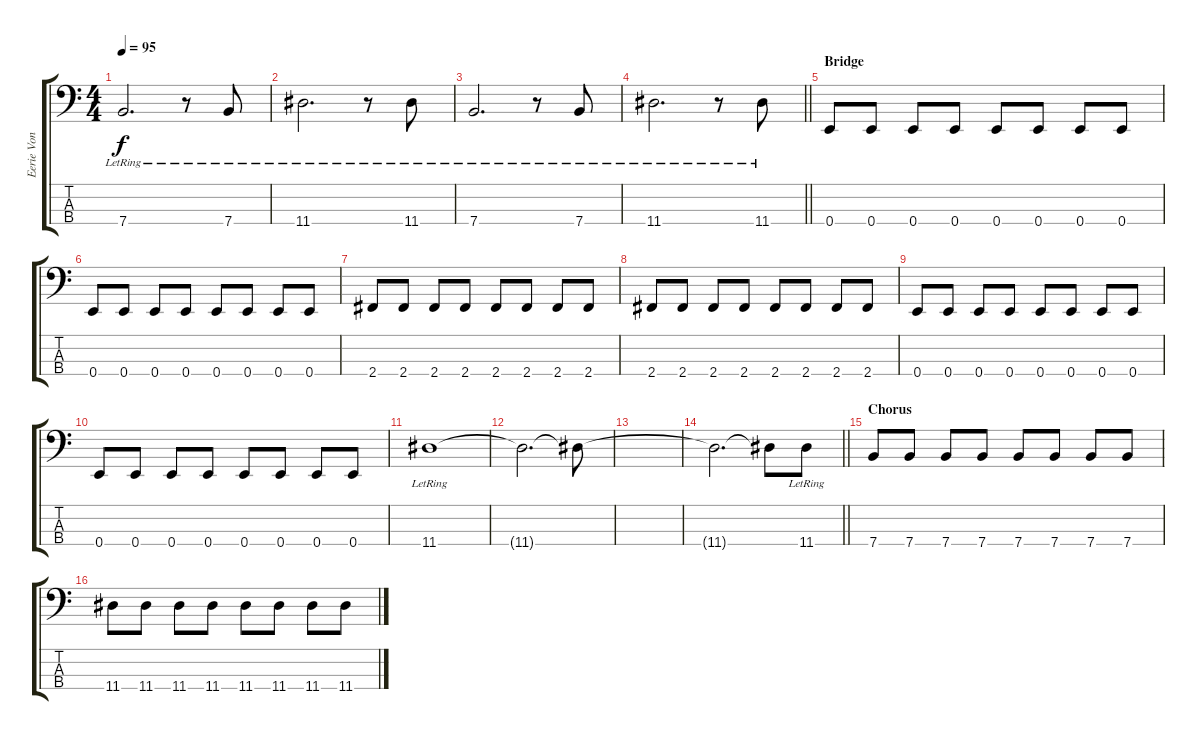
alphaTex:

\track ("Eerie Von" "Eerie Von") {instrument electricbassfinger}
\staff {score tabs}
\tuning (G2 D2 A1 E1) {hide}
\ts (4 4)
\tempo 95
\clef f4
\ks c
7.4{lr}.2{d dy f} r.8 7.4{lr}.8 |
11.4{lr}.2{d} r.8 11.4{lr}.8 |
7.4{lr}.2{d} r.8 7.4{lr}.8 |
\barLineRight lightlight
11.4{lr}.2{d} r.8 11.4{lr}.8 |
\section ("" "Bridge")
0.4.8 0.4.8 0.4.8 0.4.8 0.4.8 0.4.8 0.4.8 0.4.8 |
0.4.8 0.4.8 0.4.8 0.4.8 0.4.8 0.4.8 0.4.8 0.4.8 |
2.4.8 2.4.8 2.4.8 2.4.8 2.4.8 2.4.8 2.4.8 2.4.8 |
2.4.8 2.4.8 2.4.8 2.4.8 2.4.8 2.4.8 2.4.8 2.4.8 |
0.4.8 0.4.8 0.4.8 0.4.8 0.4.8 0.4.8 0.4.8 0.4.8 |
0.4.8 0.4.8 0.4.8 0.4.8 0.4.8 0.4.8 0.4.8 0.4.8 |
11.4{lr}.1 |
11.4{t}.2{d} 11.4{t}.8 |
|
\barLineRight lightlight
11.4{t}.2{d} 11.4{t}.8 11.4{lr}.8 |
\section ("" "Chorus")
7.4.8 7.4.8 7.4.8 7.4.8 7.4.8 7.4.8 7.4.8 7.4.8 |
11.4.8 11.4.8 11.4.8 11.4.8 11.4.8 11.4.8 11.4.8 11.4.8
